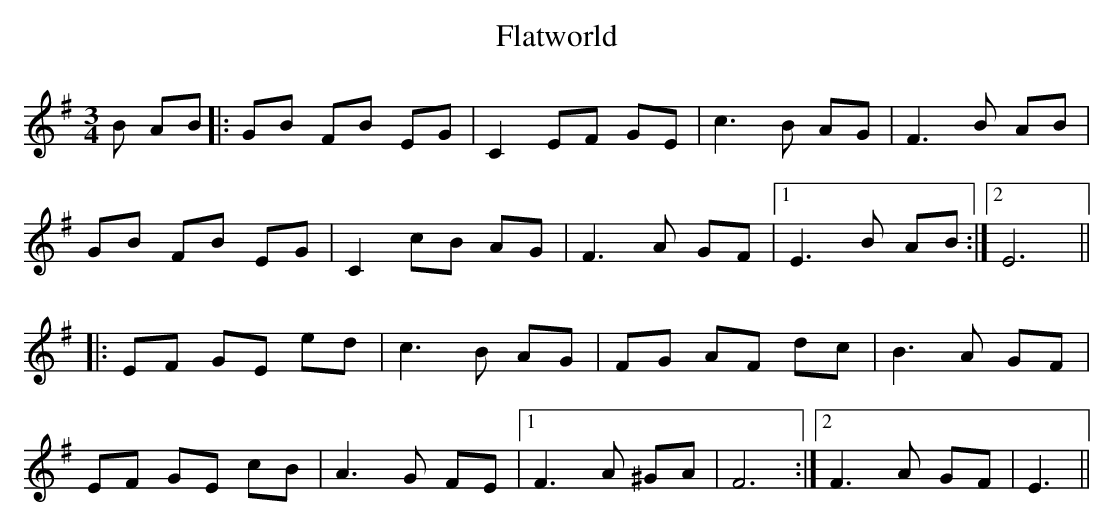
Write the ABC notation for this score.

X:1
T: Flatworld
M: 3/4
L: 1/8
K: Emin
B AB|:GB FB EG|C2EF GE|c3B AG|F3B AB|
GB FB EG|C2 cB AG|F3A GF|1 E3B AB:|2 E6||
|:EF GE ed|c3B AG|FG AF dc|B3A GF|
EF GE cB|A3G FE|1 F3A ^GA|F6:|2 F3A GF|E3||
